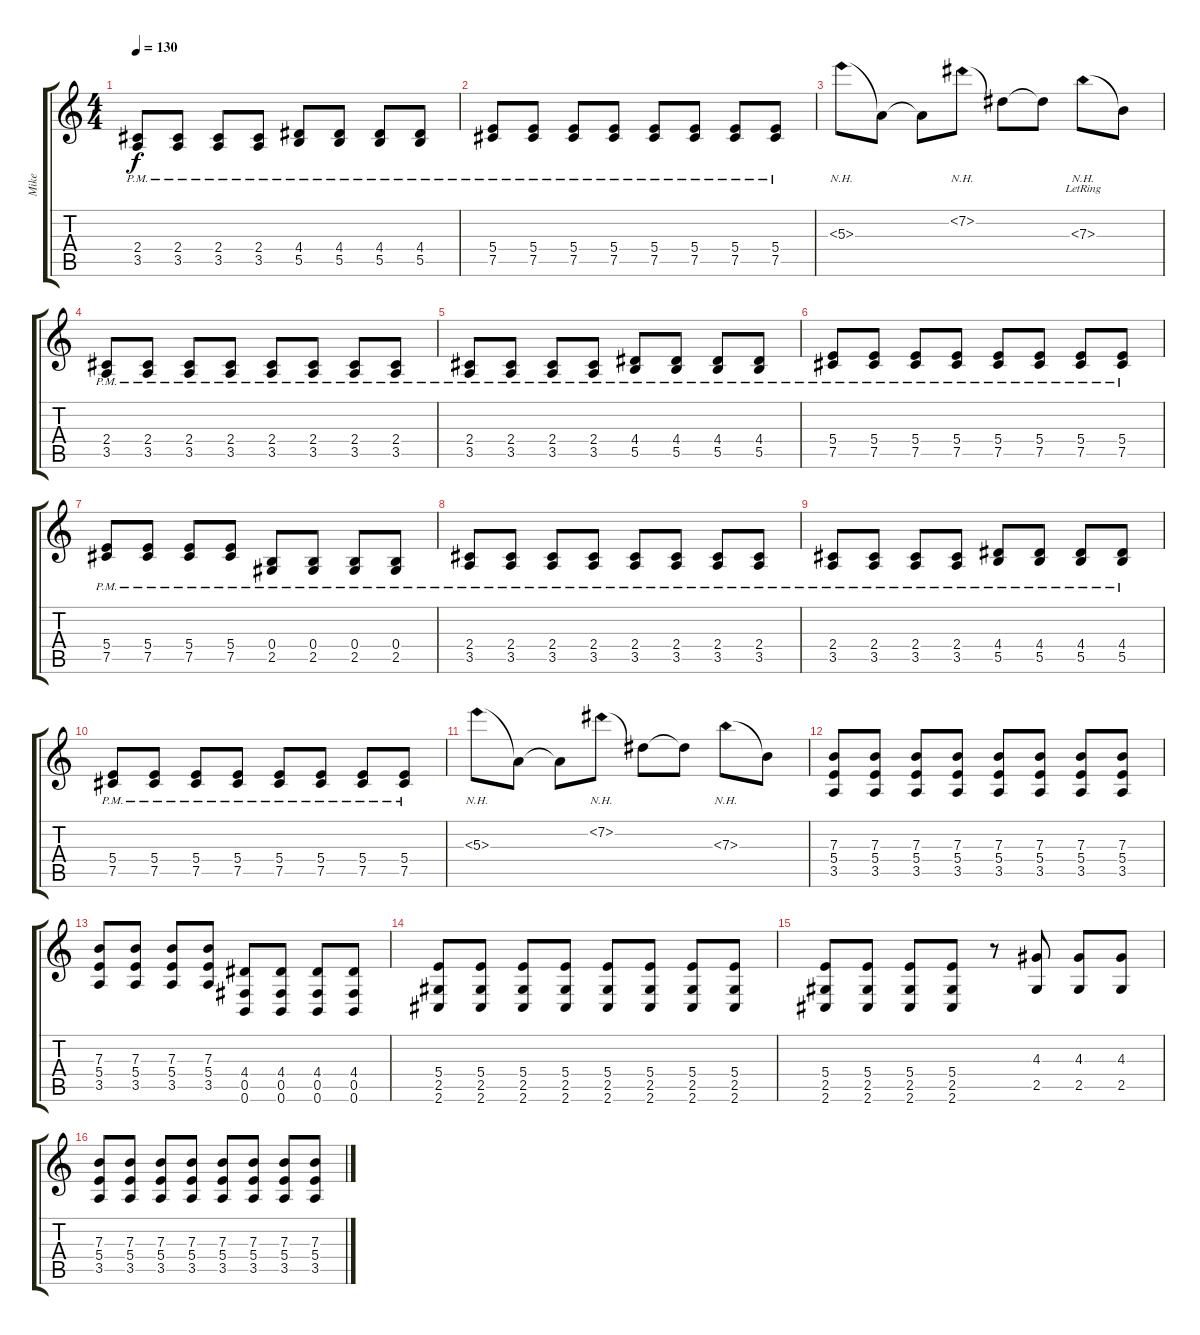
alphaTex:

\track ("Mike" "Mike") {instrument distortionguitar}
\staff {score tabs}
\tuning (Db4 Ab3 E3 B2 Gb2 B1) {hide}
\ts (4 4)
\tempo 130
\clef g2
\ks c
(2.4{pm} 3.5{pm}).8{dy f} (2.4{pm} 3.5{pm}).8 (2.4{pm} 3.5{pm}).8 (2.4{pm} 3.5{pm}).8 (4.4{pm} 5.5{pm}).8 (4.4{pm} 5.5{pm}).8 (4.4{pm} 5.5{pm}).8 (4.4{pm} 5.5{pm}).8 |
(5.4{pm} 7.5{pm}).8 (5.4{pm} 7.5{pm}).8 (5.4{pm} 7.5{pm}).8 (5.4{pm} 7.5{pm}).8 (5.4{pm} 7.5{pm}).8 (5.4{pm} 7.5{pm}).8 (5.4{pm} 7.5{pm}).8 (5.4{pm} 7.5{pm}).8 |
5.3{nh}.8 5.3{t}.8 5.3{t}.8 7.2{nh}.8 7.2{t}.8 7.2{t}.8 7.3{nh lr}.8 7.3{t}.8 |
(2.4{pm} 3.5{pm}).8{instrument electricguitarjazz} (2.4{pm} 3.5{pm}).8 (2.4{pm} 3.5{pm}).8 (2.4{pm} 3.5{pm}).8 (2.4{pm} 3.5{pm}).8 (2.4{pm} 3.5{pm}).8 (2.4{pm} 3.5{pm}).8 (2.4{pm} 3.5{pm}).8 |
(2.4{pm} 3.5{pm}).8 (2.4{pm} 3.5{pm}).8 (2.4{pm} 3.5{pm}).8 (2.4{pm} 3.5{pm}).8 (4.4{pm} 5.5{pm}).8 (4.4{pm} 5.5{pm}).8 (4.4{pm} 5.5{pm}).8 (4.4{pm} 5.5{pm}).8 |
(5.4{pm} 7.5{pm}).8 (5.4{pm} 7.5{pm}).8 (5.4{pm} 7.5{pm}).8 (5.4{pm} 7.5{pm}).8 (5.4{pm} 7.5{pm}).8 (5.4{pm} 7.5{pm}).8 (5.4{pm} 7.5{pm}).8 (5.4{pm} 7.5{pm}).8 |
(5.4{pm} 7.5{pm}).8 (5.4{pm} 7.5{pm}).8 (5.4{pm} 7.5{pm}).8 (5.4{pm} 7.5{pm}).8 (0.4{pm} 2.5{pm}).8 (0.4{pm} 2.5{pm}).8 (0.4{pm} 2.5{pm}).8 (0.4{pm} 2.5{pm}).8 |
(2.4{pm} 3.5{pm}).8{instrument electricguitarjazz} (2.4{pm} 3.5{pm}).8 (2.4{pm} 3.5{pm}).8 (2.4{pm} 3.5{pm}).8 (2.4{pm} 3.5{pm}).8 (2.4{pm} 3.5{pm}).8 (2.4{pm} 3.5{pm}).8 (2.4{pm} 3.5{pm}).8 |
(2.4{pm} 3.5{pm}).8 (2.4{pm} 3.5{pm}).8 (2.4{pm} 3.5{pm}).8 (2.4{pm} 3.5{pm}).8 (4.4{pm} 5.5{pm}).8 (4.4{pm} 5.5{pm}).8 (4.4{pm} 5.5{pm}).8 (4.4{pm} 5.5{pm}).8 |
(5.4{pm} 7.5{pm}).8 (5.4{pm} 7.5{pm}).8 (5.4{pm} 7.5{pm}).8 (5.4{pm} 7.5{pm}).8 (5.4{pm} 7.5{pm}).8 (5.4{pm} 7.5{pm}).8 (5.4{pm} 7.5{pm}).8 (5.4{pm} 7.5{pm}).8 |
5.3{nh}.8 5.3{t}.8 5.3{t}.8 7.2{nh}.8 7.2{t}.8 7.2{t}.8 7.3{nh}.8 7.3{t}.8 |
(7.3 5.4 3.5).8{instrument distortionguitar} (7.3 5.4 3.5).8 (7.3 5.4 3.5).8 (7.3 5.4 3.5).8 (7.3 5.4 3.5).8 (7.3 5.4 3.5).8 (7.3 5.4 3.5).8 (7.3 5.4 3.5).8 |
(7.3 5.4 3.5).8 (7.3 5.4 3.5).8 (7.3 5.4 3.5).8 (7.3 5.4 3.5).8 (4.4 0.5 0.6).8 (4.4 0.5 0.6).8 (4.4 0.5 0.6).8 (4.4 0.5 0.6).8 |
(5.4 2.5 2.6).8 (5.4 2.5 2.6).8 (5.4 2.5 2.6).8 (5.4 2.5 2.6).8 (5.4 2.5 2.6).8 (5.4 2.5 2.6).8 (5.4 2.5 2.6).8 (5.4 2.5 2.6).8 |
(5.4 2.5 2.6).8 (5.4 2.5 2.6).8 (5.4 2.5 2.6).8 (5.4 2.5 2.6).8 r.8 (4.3 2.5).8 (4.3 2.5).8 (4.3 2.5).8 |
(7.3 5.4 3.5).8 (7.3 5.4 3.5).8 (7.3 5.4 3.5).8 (7.3 5.4 3.5).8 (7.3 5.4 3.5).8 (7.3 5.4 3.5).8 (7.3 5.4 3.5).8 (7.3 5.4 3.5).8
